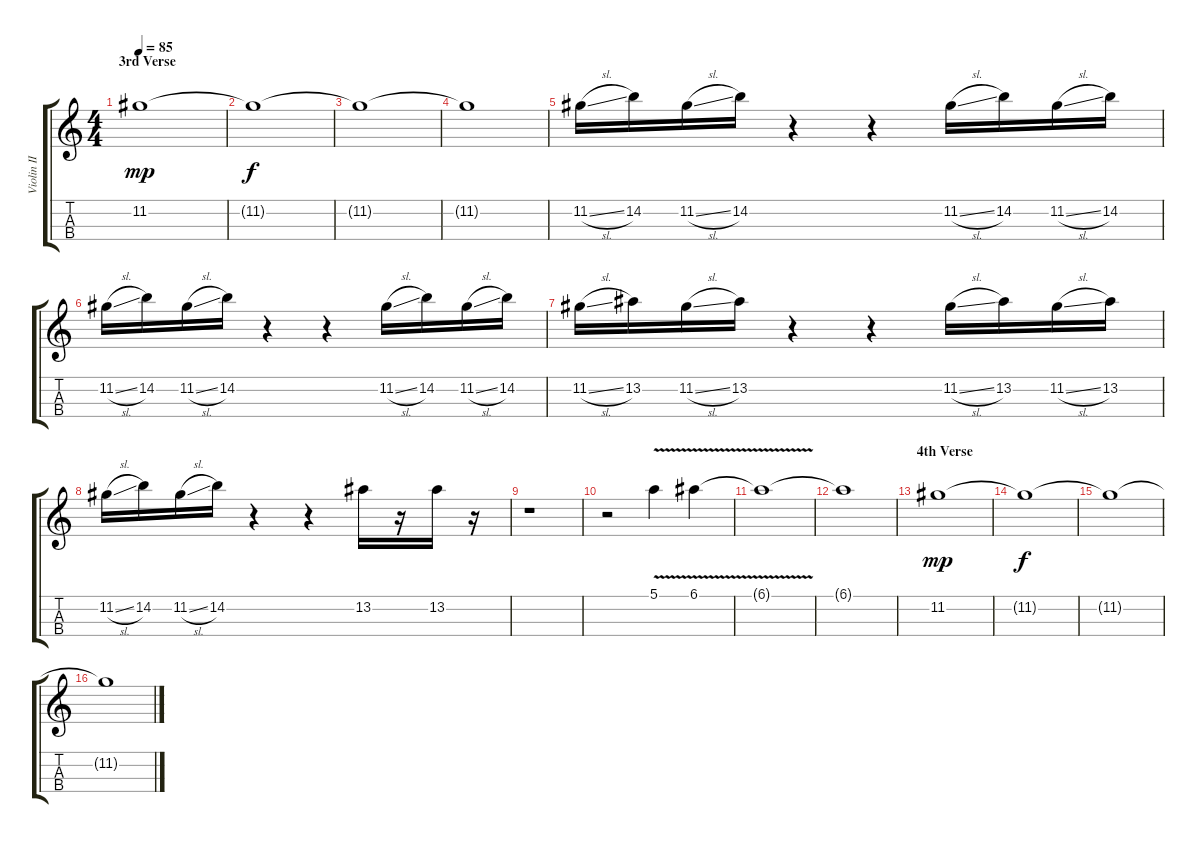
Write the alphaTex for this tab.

\track ("Violin II" "Violin II") {instrument violin}
\staff {score tabs}
\tuning (E5 A4 D4 G3) {hide}
\ts (4 4)
\section ("" "3rd Verse")
\tempo 85
\clef g2
\ks c
11.2.1{dy mp} |
11.2{t}.1{dy f} |
11.2{t}.1 |
11.2{t}.1 |
11.2{sl}.16 14.2.16 11.2{sl}.16 14.2.16 r.4 r.4 11.2{sl}.16 14.2.16 11.2{sl}.16 14.2.16 |
11.2{sl}.16 14.2.16 11.2{sl}.16 14.2.16 r.4 r.4 11.2{sl}.16 14.2.16 11.2{sl}.16 14.2.16 |
11.2{sl}.16 13.2.16 11.2{sl}.16 13.2.16 r.4 r.4 11.2{sl}.16 13.2.16 11.2{sl}.16 13.2.16 |
11.2{sl}.16 14.2.16 11.2{sl}.16 14.2.16 r.4 r.4 13.2.16 r.16 13.2.16 r.16 |
r.1 |
r.2 5.1{v}.4 6.1{v}.4{volume 13} |
6.1{t}.1 |
6.1{t}.1 |
\section ("" "4th Verse")
11.2.1{dy mp} |
11.2{t}.1{dy f} |
11.2{t}.1 |
11.2{t}.1
